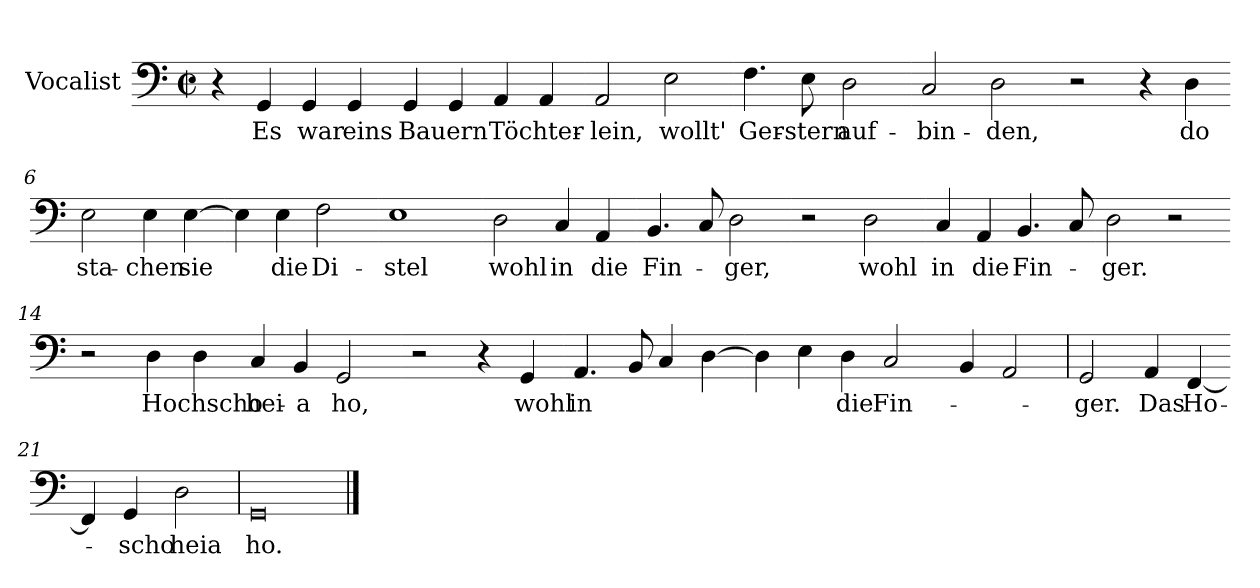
**kern	**text
*part1	*part1
*staff1	*staff1
*I"Vocalist	*
*clefF4	*
*k[]	*
*M2/2	*
*met(c|)	*
=	=
4r	.
4GG	Es
4GG	war
4GG	eins
=1-	=1-
4GG	Bauern
4GG	.
4AA	Töchter-
4AA	.
=2-	=2-
2AA	-lein,
2E	wollt'
=3-	=3-
4.F	Ger-
8E	-stern
2D	auf-
=4-	=4-
2C	-bin-
2D	-den,
=5-	=5-
2r	.
4r	.
4D	do
=6-	=6-
2E	sta-
4E	-chen
[4E	sie
=7-	=7-
4E]	.
4E	die
2F	Di-
=8-	=8-
1E	-stel
=9-	=9-
2D	wohl
4C	in
4AA	die
=10-	=10-
4.BB	Fin-
8C	.
2D	-ger,
=11-	=11-
2r	.
2D	wohl
=12-	=12-
4C	in
4AA	die
4.BB	Fin-
8C	.
=13-	=13-
2D	-ger.
2r	.
=14-	=14-
2r	.
4D	Hochscho
4D	.
=15-	=15-
4C	hei-
4BB	-a
2GG	ho,
=16-	=16-
2r	.
4r	.
4GG	wohl
=17-	=17-
4.AA	in
8BB	.
4C	.
[4D	.
=18-	=18-
4D]	.
4E	.
4D	die
2C	Fin-
=19-	=19-
4BB	.
2AA	.
=20	=20
2GG	-ger.
4AA	Das
[4FF	Ho-
=21-	=21-
4FF]	.
4GG	-scho
2D	heia
=22	=22
!LO:N:vis=0	!
1GG	ho.
==	==
*-	*-
